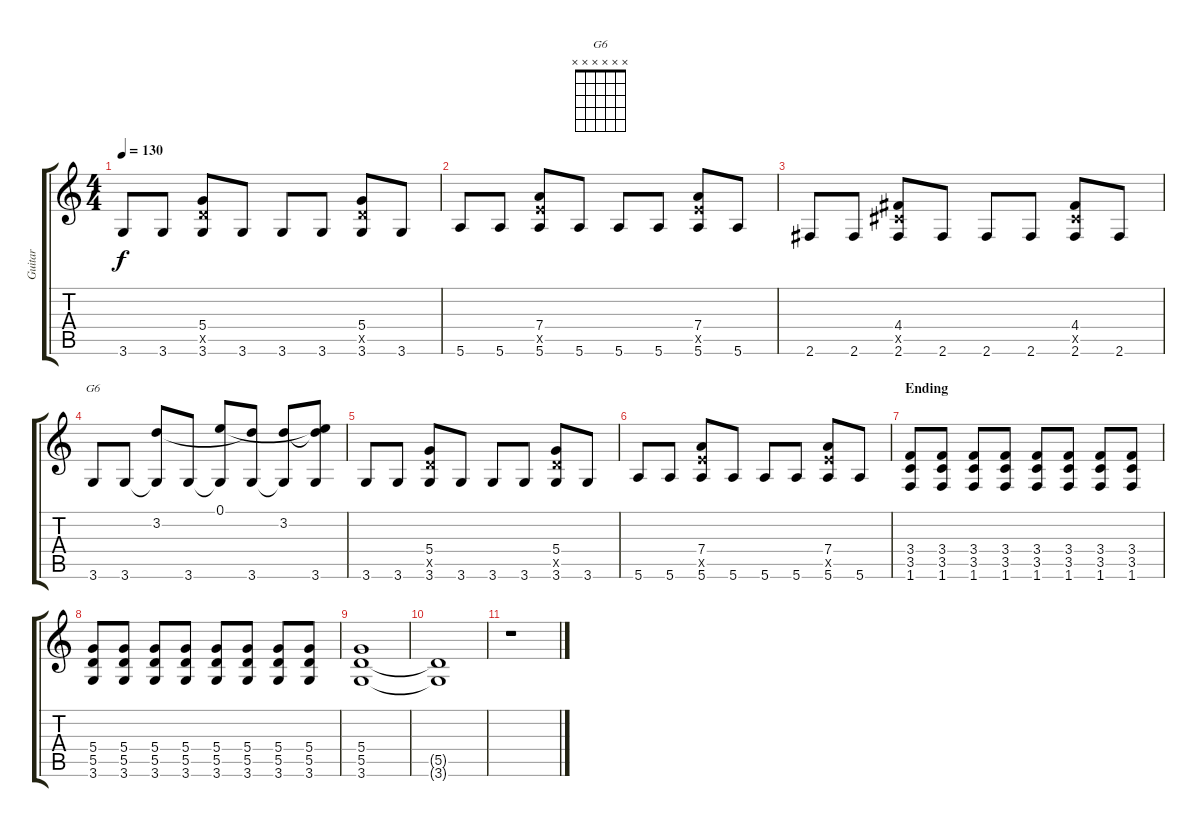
\track ("Guitar" "Guitar") {instrument electricguitarmuted}
\staff {score tabs}
\tuning (E4 B3 G3 D3 A2 E2) {hide}
\chord ("G6" x x x x x x)
\ts (4 4)
\tempo 130
\clef g2
\ks c
3.6.8{dy f} 3.6.8 (5.4 5.5{x} 3.6).8 3.6.8 3.6.8 3.6.8 (5.4 5.5{x} 3.6).8 3.6.8 |
5.6.8 5.6.8 (7.4 7.5{x} 5.6).8 5.6.8 5.6.8 5.6.8 (7.4 7.5{x} 5.6).8 5.6.8 |
2.6.8 2.6.8 (4.4 4.5{x} 2.6).8 2.6.8 2.6.8 2.6.8 (4.4 4.5{x} 2.6).8 2.6.8 |
3.6.8{ch "G6"} 3.6.8 (3.2 3.6{t}).8 3.6.8 (0.1 3.6{t}).8 (3.2{t} 3.6).8 (3.2 3.6{t}).8 (0.1{t} 3.2{t} 3.6).8 |
3.6.8 3.6.8 (5.4 5.5{x} 3.6).8 3.6.8 3.6.8 3.6.8 (5.4 5.5{x} 3.6).8 3.6.8 |
5.6.8 5.6.8 (7.4 7.5{x} 5.6).8 5.6.8 5.6.8 5.6.8 (7.4 7.5{x} 5.6).8 5.6.8 |
\section ("" "Ending")
(3.4 3.5 1.6).8 (3.4 3.5 1.6).8 (3.4 3.5 1.6).8 (3.4 3.5 1.6).8 (3.4 3.5 1.6).8 (3.4 3.5 1.6).8 (3.4 3.5 1.6).8 (3.4 3.5 1.6).8 |
(5.4 5.5 3.6).8 (5.4 5.5 3.6).8 (5.4 5.5 3.6).8 (5.4 5.5 3.6).8 (5.4 5.5 3.6).8 (5.4 5.5 3.6).8 (5.4 5.5 3.6).8 (5.4 5.5 3.6).8 |
(5.4 5.5 3.6).1 |
(5.5{t} 3.6{t}).1 |
r.1
